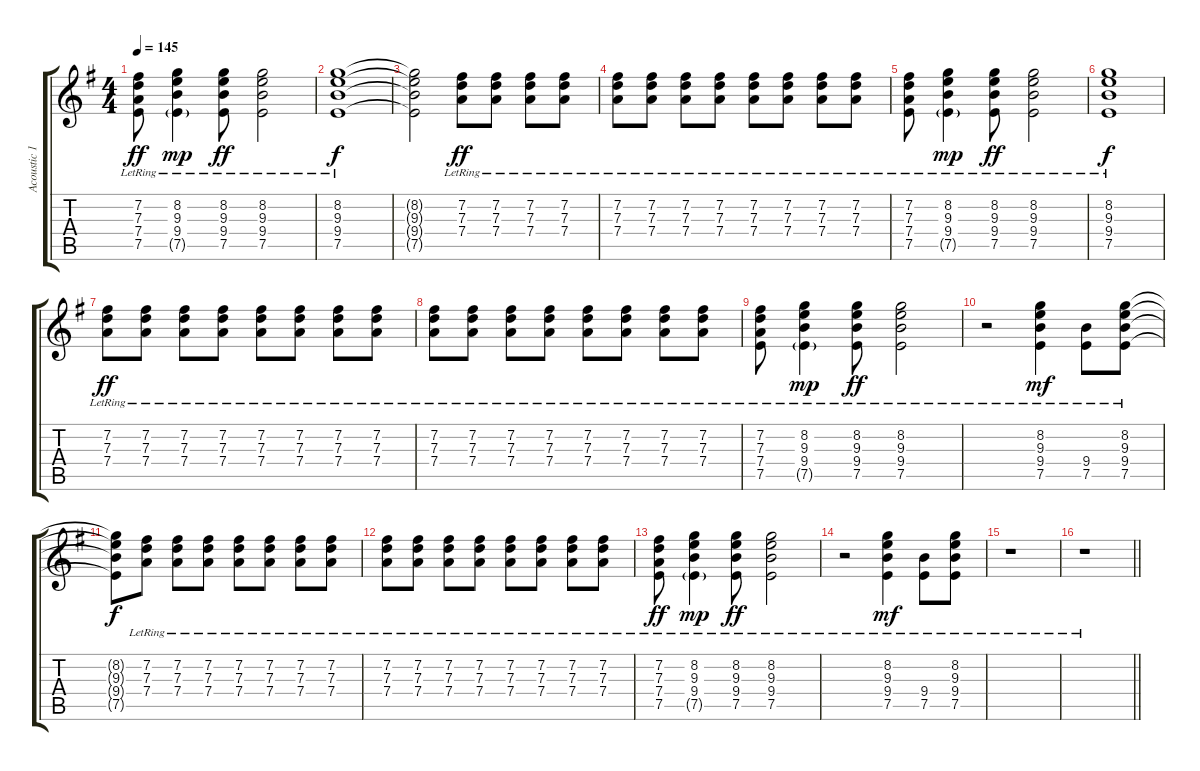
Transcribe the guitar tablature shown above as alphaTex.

\track ("Acoustic 1" "Acoustic 1") {instrument acousticguitarnylon}
\staff {score tabs}
\tuning (E4 B3 G3 D3 A2 E2) {hide}
\ts (4 4)
\tempo 145
\clef g2
\ks g
(7.2{lr} 7.3{lr} 7.4{lr} 7.5{lr}).8{dy ff} (8.2{lr} 9.3{lr} 9.4{lr} 7.5{g lr}).4{dy mp} (8.2{lr} 9.3{lr} 9.4{lr} 7.5{lr}).8{dy ff} (8.2{lr} 9.3{lr} 9.4{lr} 7.5{lr}).2 |
(8.2{lr} 9.3{lr} 9.4{lr} 7.5{lr}).1{dy f} |
(8.2{t} 9.3{t} 9.4{t} 7.5{t}).2 (7.2{lr} 7.3{lr} 7.4{lr}).8{dy ff volume 0} (7.2{lr} 7.3{lr} 7.4{lr}).8{volume 16} (7.2{lr} 7.3{lr} 7.4{lr}).8 (7.2{lr} 7.3{lr} 7.4{lr}).8 |
(7.2{lr} 7.3{lr} 7.4{lr}).8 (7.2{lr} 7.3{lr} 7.4{lr}).8 (7.2{lr} 7.3{lr} 7.4{lr}).8 (7.2{lr} 7.3{lr} 7.4{lr}).8 (7.2{lr} 7.3{lr} 7.4{lr}).8 (7.2{lr} 7.3{lr} 7.4{lr}).8 (7.2{lr} 7.3{lr} 7.4{lr}).8 (7.2{lr} 7.3{lr} 7.4{lr}).8 |
(7.2{lr} 7.3{lr} 7.4{lr} 7.5{lr}).8 (8.2{lr} 9.3{lr} 9.4{lr} 7.5{g lr}).4{dy mp} (8.2{lr} 9.3{lr} 9.4{lr} 7.5{lr}).8{dy ff} (8.2{lr} 9.3{lr} 9.4{lr} 7.5{lr}).2 |
(8.2{lr} 9.3{lr} 9.4{lr} 7.5{lr}).1{dy f} |
(7.2{lr} 7.3{lr} 7.4{lr}).8{dy ff volume 0} (7.2{lr} 7.3{lr} 7.4{lr}).8{volume 16} (7.2{lr} 7.3{lr} 7.4{lr}).8 (7.2{lr} 7.3{lr} 7.4{lr}).8 (7.2{lr} 7.3{lr} 7.4{lr}).8 (7.2{lr} 7.3{lr} 7.4{lr}).8 (7.2{lr} 7.3{lr} 7.4{lr}).8 (7.2{lr} 7.3{lr} 7.4{lr}).8 |
(7.2{lr} 7.3{lr} 7.4{lr}).8{volume 0} (7.2{lr} 7.3{lr} 7.4{lr}).8{volume 13} (7.2{lr} 7.3{lr} 7.4{lr}).8 (7.2{lr} 7.3{lr} 7.4{lr}).8 (7.2{lr} 7.3{lr} 7.4{lr}).8 (7.2{lr} 7.3{lr} 7.4{lr}).8 (7.2{lr} 7.3{lr} 7.4{lr}).8 (7.2{lr} 7.3{lr} 7.4{lr}).8 |
(7.2{lr} 7.3{lr} 7.4{lr} 7.5{lr}).8 (8.2{lr} 9.3{lr} 9.4{lr} 7.5{g lr}).4{dy mp} (8.2{lr} 9.3{lr} 9.4{lr} 7.5{lr}).8{dy ff} (8.2{lr} 9.3{lr} 9.4{lr} 7.5{lr}).2 |
r.2 (8.2{lr} 9.3{lr} 9.4{lr} 7.5{lr}).4{dy mf} (9.4{lr} 7.5{lr}).8 (8.2{lr} 9.3{lr} 9.4{lr} 7.5{lr}).8 |
(8.2{t} 9.3{t} 9.4{t} 7.5{t}).8{dy f} (7.2{lr} 7.3{lr} 7.4{lr}).8{volume 0} (7.2{lr} 7.3{lr} 7.4{lr}).8{volume 13} (7.2{lr} 7.3{lr} 7.4{lr}).8 (7.2{lr} 7.3{lr} 7.4{lr}).8 (7.2{lr} 7.3{lr} 7.4{lr}).8 (7.2{lr} 7.3{lr} 7.4{lr}).8 (7.2{lr} 7.3{lr} 7.4{lr}).8 |
(7.2{lr} 7.3{lr} 7.4{lr}).8{volume 0} (7.2{lr} 7.3{lr} 7.4{lr}).8{volume 13} (7.2{lr} 7.3{lr} 7.4{lr}).8 (7.2{lr} 7.3{lr} 7.4{lr}).8 (7.2{lr} 7.3{lr} 7.4{lr}).8 (7.2{lr} 7.3{lr} 7.4{lr}).8 (7.2{lr} 7.3{lr} 7.4{lr}).8 (7.2{lr} 7.3{lr} 7.4{lr}).8 |
(7.2{lr} 7.3{lr} 7.4{lr} 7.5{lr}).8{dy ff} (8.2{lr} 9.3{lr} 9.4{lr} 7.5{g lr}).4{dy mp} (8.2{lr} 9.3{lr} 9.4{lr} 7.5{lr}).8{dy ff} (8.2{lr} 9.3{lr} 9.4{lr} 7.5{lr}).2 |
r.2 (8.2{lr} 9.3{lr} 9.4{lr} 7.5{lr}).4{dy mf} (9.4{lr} 7.5{lr}).8 (8.2{lr} 9.3{lr} 9.4{lr} 7.5{lr}).8 |
r.1 |
\barLineRight lightlight
r.1
